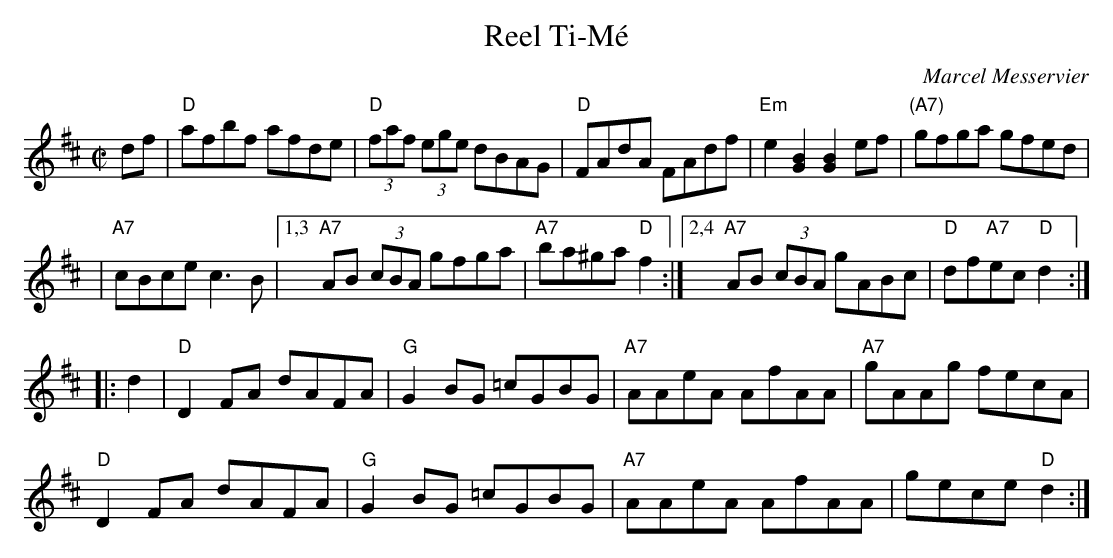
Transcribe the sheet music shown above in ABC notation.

X:1
T: Reel Ti-M\'e
C: Marcel Messervier
M: C|
L: 1/8
K: D
df \
| "D"afbf afde | "D"(3faf (3ege dBAG \
| "D"FAdA FAdf | "Em"e2[B2G2] [B2G2]ef \
| "(A7)"gfga gfed |
| "A7"cBce c3B \
|1,3 "A7"AB (3cBA gfga | "A7"ba^ga "D"f2 \
:|2,4 "A7"AB (3cBA gABc | "D"df"A7"ec "D"d2 :|
|: d2 |\
"D"D2FA dAFA | "G"G2BG =cGBG | "A7"AAkeA AkfAA | "A7"kgAAg fecA |
"D"D2FA dAFA | "G"G2BG =cGBG | "A7"AAkeA AkfAA | gece "D"d2 :|
